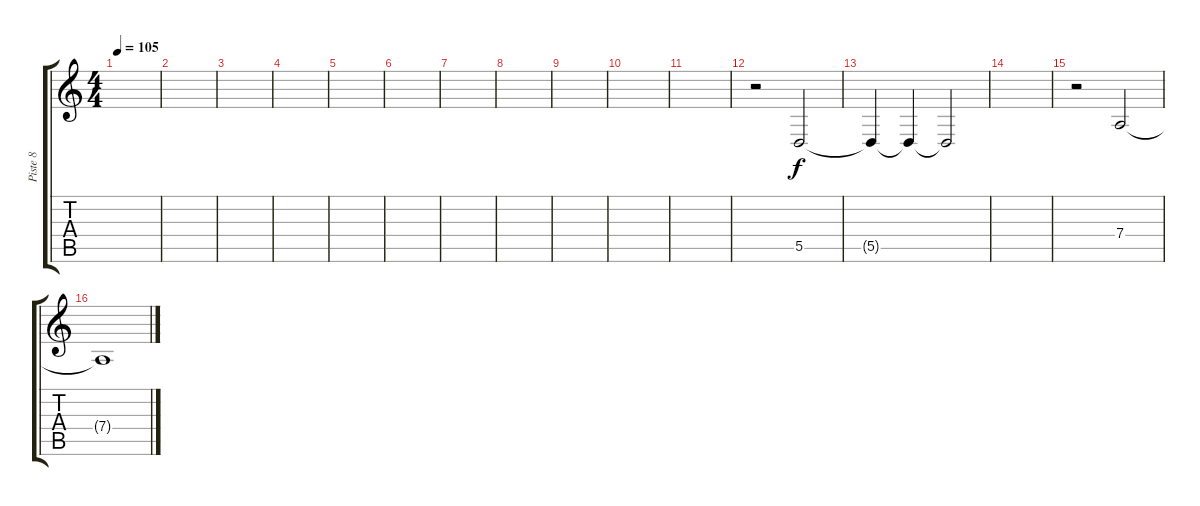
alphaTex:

\track ("Piste 8" "Piste 8") {instrument applause}
\staff {score tabs}
\tuning (E4 B3 G3 D3 A2 E2) {hide}
\ts (4 4)
\tempo 105
\clef g2
\ks c
|
|
|
|
|
|
|
|
|
|
|
r.2 5.5.2{volume 12} |
5.5{t}.4{volume 9} 5.5{t}.4 5.5{t}.2 |
|
r.2 7.4.2{volume 14} |
7.4{t}.1{volume 9}
